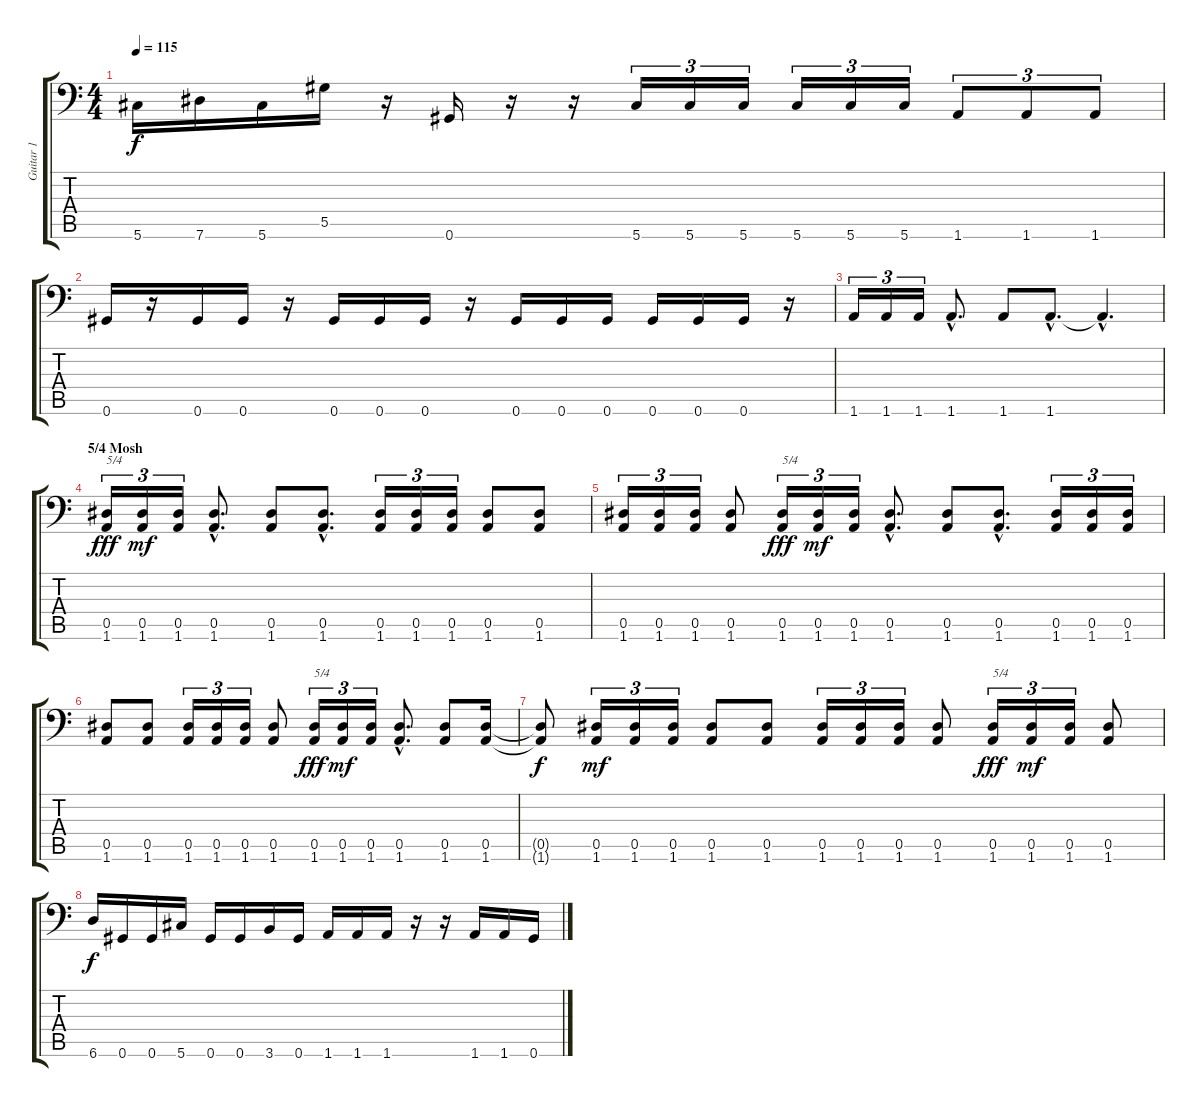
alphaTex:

\track ("Guitar 1" "Guitar 1") {instrument distortionguitar}
\staff {score tabs}
\tuning (Bb3 F3 Db3 Ab2 Eb2 Ab1) {hide}
\ts (4 4)
\tempo 115
\clef f4
\ks c
5.6.16{dy f} 7.6.16 5.6.16 5.5.16 r.16 0.6.16 r.16 r.16 5.6.16{tu (3 2)} 5.6.16{tu (3 2)} 5.6.16{tu (3 2)} 5.6.16{tu (3 2)} 5.6.16{tu (3 2)} 5.6.16{tu (3 2)} 1.6.8{tu (3 2)} 1.6.8{tu (3 2)} 1.6.8{tu (3 2)} |
0.6.16 r.16 0.6.16 0.6.16 r.16 0.6.16 0.6.16 0.6.16 r.16 0.6.16 0.6.16 0.6.16 0.6.16 0.6.16 0.6.16 r.16 |
1.6.16{tu (3 2)} 1.6.16{tu (3 2)} 1.6.16{tu (3 2)} 1.6{hac}.8{d} 1.6.8 1.6{hac}.8{d} 1.6{hac t}.4{d} |
\section ("" "5/4 Mosh")
(0.5 1.6).16{tu (3 2) txt "5/4" dy fff} (0.5 1.6).16{tu (3 2) dy mf} (0.5 1.6).16{tu (3 2)} (0.5{hac} 1.6{hac}).8{d} (0.5 1.6).8 (0.5{hac} 1.6{hac}).8{d} (0.5 1.6).16{tu (3 2)} (0.5 1.6).16{tu (3 2)} (0.5 1.6).16{tu (3 2)} (0.5 1.6).8 (0.5 1.6).8 |
(0.5 1.6).16{tu (3 2)} (0.5 1.6).16{tu (3 2)} (0.5 1.6).16{tu (3 2)} (0.5 1.6).8 (0.5 1.6).16{tu (3 2) txt "5/4" dy fff} (0.5 1.6).16{tu (3 2) dy mf} (0.5 1.6).16{tu (3 2)} (0.5{hac} 1.6{hac}).8{d} (0.5 1.6).8 (0.5{hac} 1.6{hac}).8{d} (0.5 1.6).16{tu (3 2)} (0.5 1.6).16{tu (3 2)} (0.5 1.6).16{tu (3 2)} |
(0.5 1.6).8 (0.5 1.6).8 (0.5 1.6).16{tu (3 2)} (0.5 1.6).16{tu (3 2)} (0.5 1.6).16{tu (3 2)} (0.5 1.6).8 (0.5 1.6).16{tu (3 2) txt "5/4" dy fff} (0.5 1.6).16{tu (3 2) dy mf} (0.5 1.6).16{tu (3 2)} (0.5{hac} 1.6{hac}).8{d} (0.5 1.6).8 (0.5 1.6).16 |
(0.5{t} 1.6{t}).8{dy f} (0.5 1.6).16{tu (3 2) dy mf} (0.5 1.6).16{tu (3 2)} (0.5 1.6).16{tu (3 2)} (0.5 1.6).8 (0.5 1.6).8 (0.5 1.6).16{tu (3 2)} (0.5 1.6).16{tu (3 2)} (0.5 1.6).16{tu (3 2)} (0.5 1.6).8 (0.5 1.6).16{tu (3 2) txt "5/4" dy fff} (0.5 1.6).16{tu (3 2) dy mf} (0.5 1.6).16{tu (3 2)} (0.5 1.6).8 |
6.6.16{dy f} 0.6.16 0.6.16 5.6.16 0.6.16 0.6.16 3.6.16 0.6.16 1.6.16 1.6.16 1.6.16 r.16 r.16 1.6.16 1.6.16 0.6.16
